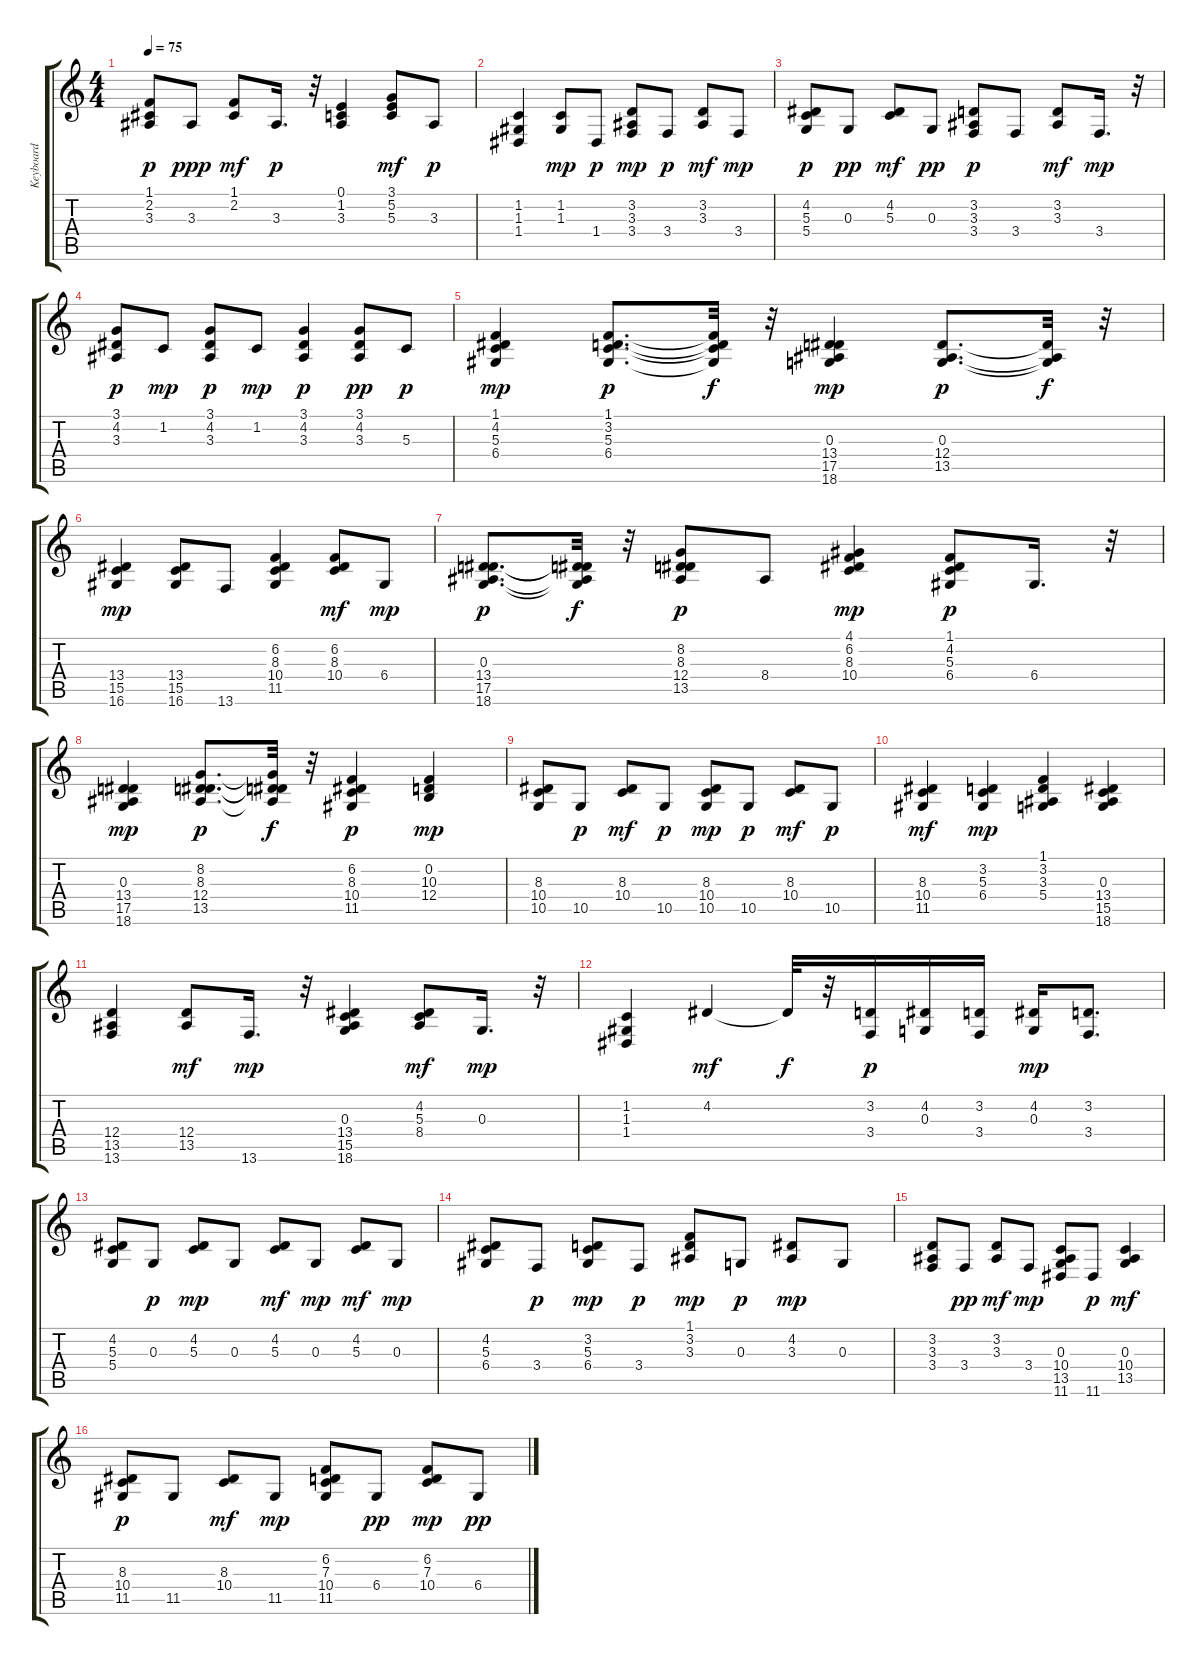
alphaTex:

\track ("Keyboard" "Keyboard") {instrument electricpiano1}
\staff {score tabs}
\tuning (E4 B3 G3 D3 A2 E2) {hide}
\ts (4 4)
\tempo 75
\clef g2
\ks c
(1.1 2.2 3.3).8{dy p} 3.3.8{dy ppp} (1.1 2.2).8{dy mf} 3.3.16{d dy p} r.32 (0.1 1.2 3.3).4 (3.1 5.2 5.3).8{dy mf} 3.3.8{dy p} |
(1.2 1.3 1.4).4 (1.2 1.3).8{dy mp} 1.4.8{dy p} (3.2 3.3 3.4).8{dy mp} 3.4.8{dy p} (3.2 3.3).8{dy mf} 3.4.8{dy mp} |
(4.2 5.3 5.4).8{dy p} 0.3.8{dy pp} (4.2 5.3).8{dy mf} 0.3.8{dy pp} (3.2 3.3 3.4).8{dy p} 3.4.8 (3.2 3.3).8{dy mf} 3.4.16{d dy mp} r.32 |
(3.1 4.2 3.3).8{dy p} 1.2.8{dy mp} (3.1 4.2 3.3).8{dy p} 1.2.8{dy mp} (3.1 4.2 3.3).4{dy p} (3.1 4.2 3.3).8{dy pp} 5.3.8{dy p} |
(1.1 4.2 5.3 6.4).4{dy mp} (1.1 3.2 5.3 6.4).8{d dy p} (1.1{t} 3.2{t} 5.3{t} 6.4{t}).32{dy f} r.32 (0.3 13.4 17.5 18.6).4{dy mp} (0.3 12.4 13.5).8{d dy p} (0.3{t} 12.4{t} 13.5{t}).32{dy f} r.32 |
(13.4 15.5 16.6).4{dy mp} (13.4 15.5 16.6).8 13.6.8 (6.2 8.3 10.4 11.5).4 (6.2 8.3 10.4).8{dy mf} 6.4.8{dy mp} |
(0.3 13.4 17.5 18.6).8{d dy p} (0.3{t} 13.4{t} 17.5{t} 18.6{t}).32{dy f} r.32 (8.2 8.3 12.4 13.5).8{dy p} 8.4.8 (4.1 6.2 8.3 10.4).4{dy mp} (1.1 4.2 5.3 6.4).8{dy p} 6.4.16{d} r.32 |
(0.3 13.4 17.5 18.6).4{dy mp} (8.2 8.3 12.4 13.5).8{d dy p} (8.2{t} 8.3{t} 12.4{t} 13.5{t}).32{dy f} r.32 (6.2 8.3 10.4 11.5).4{dy p} (0.2 10.3 12.4).4{dy mp} |
(8.3 10.4 10.5).8 10.5.8{dy p} (8.3 10.4).8{dy mf} 10.5.8{dy p} (8.3 10.4 10.5).8{dy mp} 10.5.8{dy p} (8.3 10.4).8{dy mf} 10.5.8{dy p} |
(8.3 10.4 11.5).4{dy mf} (3.2 5.3 6.4).4{dy mp} (1.1 3.2 3.3 5.4).4 (0.3 13.4 15.5 18.6).4 |
(12.4 13.5 13.6).4 (12.4 13.5).8{dy mf} 13.6.16{d dy mp} r.32 (0.3 13.4 15.5 18.6).4 (4.2 5.3 8.4).8{dy mf} 0.3.16{d dy mp} r.32 |
(1.2 1.3 1.4).4 4.2.4{dy mf} 4.2{t}.32{dy f} r.32 (3.2 3.4).16{dy p} (4.2 0.3).16 (3.2 3.4).16 (4.2 0.3).16{dy mp} (3.2 3.4).8{d} |
(4.2 5.3 5.4).8 0.3.8{dy p} (4.2 5.3).8{dy mp} 0.3.8 (4.2 5.3).8{dy mf} 0.3.8{dy mp} (4.2 5.3).8{dy mf} 0.3.8{dy mp} |
(4.2 5.3 6.4).8 3.4.8{dy p} (3.2 5.3 6.4).8{dy mp} 3.4.8{dy p} (1.1 3.2 3.3).8{dy mp} 0.3.8{dy p} (4.2 3.3).8{dy mp} 0.3.8 |
(3.2 3.3 3.4).8 3.4.8{dy pp} (3.2 3.3).8{dy mf} 3.4.8{dy mp} (0.3 10.4 13.5 11.6).8 11.6.8{dy p} (0.3 10.4 13.5).4{dy mf} |
(8.3 10.4 11.5).8{dy p} 11.5.8 (8.3 10.4).8{dy mf} 11.5.8{dy mp} (6.2 7.3 10.4 11.5).8 6.4.8{dy pp} (6.2 7.3 10.4).8{dy mp} 6.4.8{dy pp}
